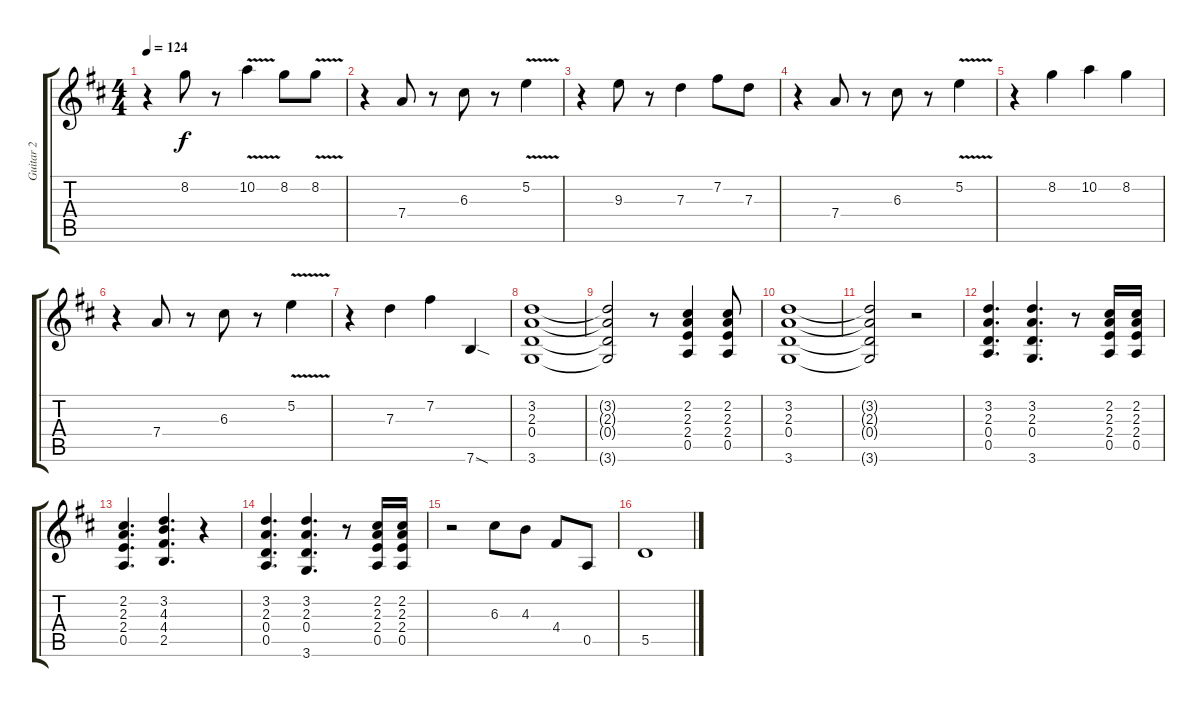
\track ("Guitar 2" "Guitar 2") {instrument overdrivenguitar}
\staff {score tabs}
\tuning (E4 B3 G3 D3 A2 E2) {hide}
\ts (4 4)
\tempo 124
\clef g2
\ks d
r.4{dy f} 8.2.8 r.8 10.2{v}.4 8.2.8 8.2{v}.8 |
r.4 7.4.8 r.8 6.3.8 r.8 5.2{v}.4 |
r.4 9.3.8 r.8 7.3.4 7.2.8 7.3.8 |
r.4 7.4.8 r.8 6.3.8 r.8 5.2{v}.4 |
r.4 8.2.4 10.2.4 8.2.4 |
r.4 7.4.8 r.8 6.3.8 r.8 5.2{v}.4 |
r.4 7.3.4 7.2.4 7.6{sod}.4 |
(3.2 2.3 0.4 3.6).1 |
(3.2{t} 2.3{t} 0.4{t} 3.6{t}).2 r.8 (2.2 2.3 2.4 0.5).4 (2.2 2.3 2.4 0.5).8 |
(3.2 2.3 0.4 3.6).1 |
(3.2{t} 2.3{t} 0.4{t} 3.6{t}).2 r.2 |
(3.2 2.3 0.4 0.5).4{d} (3.2 2.3 0.4 3.6).4{d} r.8 (2.2 2.3 2.4 0.5).16 (2.2 2.3 2.4 0.5).16 |
(2.2 2.3 2.4 0.5).4{d} (3.2 4.3 4.4 2.5).4{d} r.4 |
(3.2 2.3 0.4 0.5).4{d} (3.2 2.3 0.4 3.6).4{d} r.8 (2.2 2.3 2.4 0.5).16 (2.2 2.3 2.4 0.5).16 |
r.2 6.3.8 4.3.8 4.4.8 0.5.8 |
5.5.1
